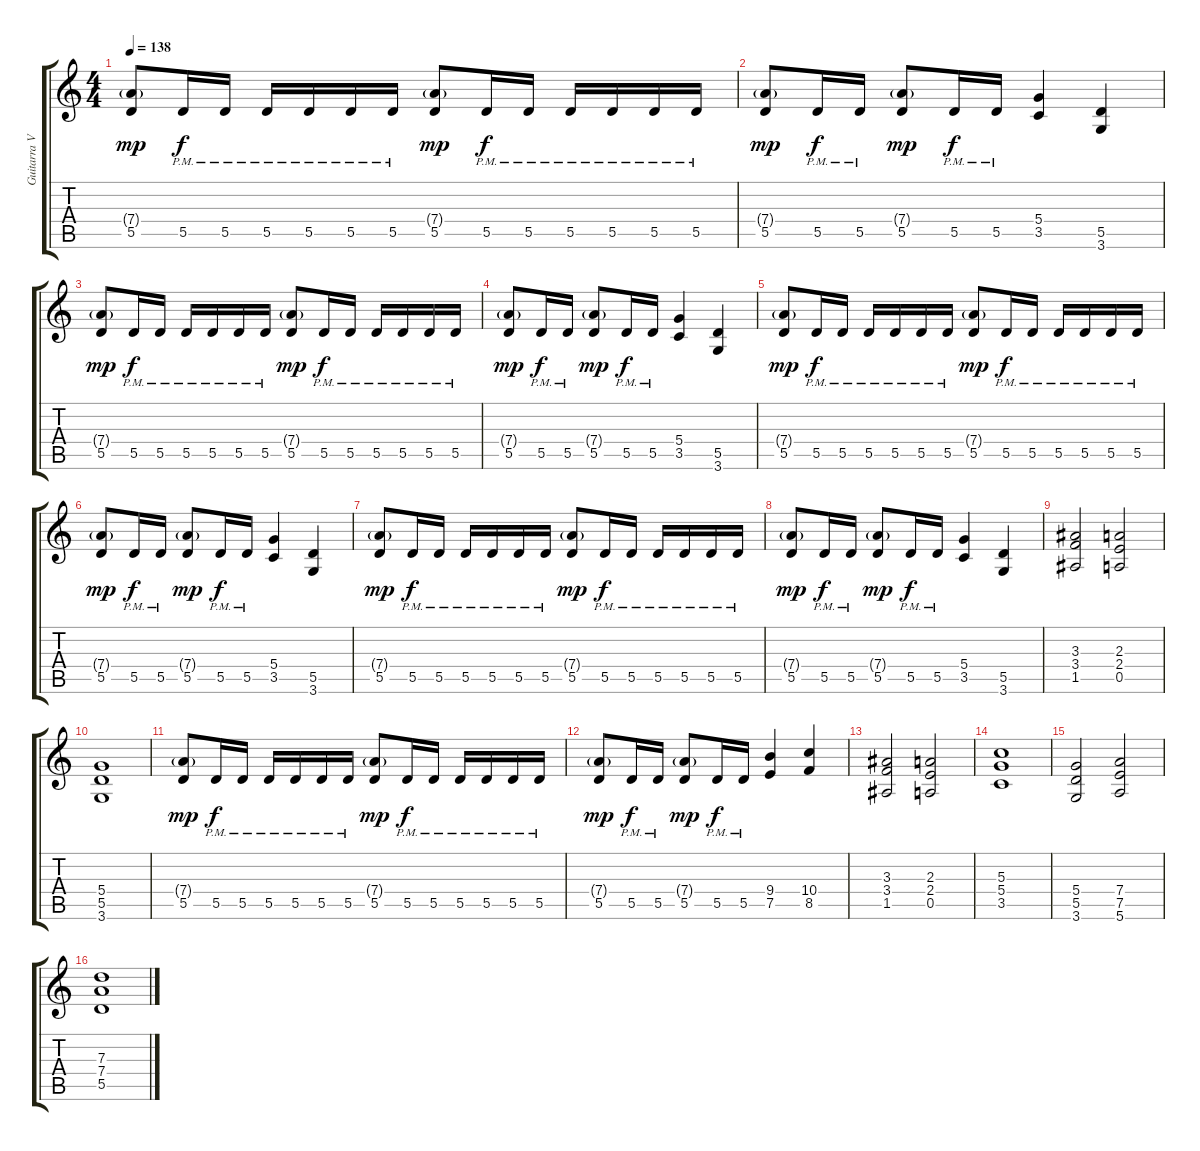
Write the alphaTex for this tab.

\track ("Guitarra VI (Dist. Rítmica)" "Guitarra V") {instrument distortionguitar}
\staff {score tabs}
\tuning (E4 B3 G3 D3 A2 E2) {hide}
\ts (4 4)
\tempo 138
\clef g2
\ks c
(7.4{g} 5.5).8{dy mp} 5.5{pm}.16{dy f} 5.5{pm}.16 5.5{pm}.16 5.5{pm}.16 5.5{pm}.16 5.5{pm}.16 (7.4{g} 5.5).8{dy mp} 5.5{pm}.16{dy f} 5.5{pm}.16 5.5{pm}.16 5.5{pm}.16 5.5{pm}.16 5.5{pm}.16 |
(7.4{g} 5.5).8{dy mp} 5.5{pm}.16{dy f} 5.5{pm}.16 (7.4{g} 5.5).8{dy mp} 5.5{pm}.16{dy f} 5.5{pm}.16 (5.4 3.5).4 (5.5 3.6).4 |
(7.4{g} 5.5).8{dy mp} 5.5{pm}.16{dy f} 5.5{pm}.16 5.5{pm}.16 5.5{pm}.16 5.5{pm}.16 5.5{pm}.16 (7.4{g} 5.5).8{dy mp} 5.5{pm}.16{dy f} 5.5{pm}.16 5.5{pm}.16 5.5{pm}.16 5.5{pm}.16 5.5{pm}.16 |
(7.4{g} 5.5).8{dy mp} 5.5{pm}.16{dy f} 5.5{pm}.16 (7.4{g} 5.5).8{dy mp} 5.5{pm}.16{dy f} 5.5{pm}.16 (5.4 3.5).4 (5.5 3.6).4 |
(7.4{g} 5.5).8{dy mp} 5.5{pm}.16{dy f} 5.5{pm}.16 5.5{pm}.16 5.5{pm}.16 5.5{pm}.16 5.5{pm}.16 (7.4{g} 5.5).8{dy mp} 5.5{pm}.16{dy f} 5.5{pm}.16 5.5{pm}.16 5.5{pm}.16 5.5{pm}.16 5.5{pm}.16 |
(7.4{g} 5.5).8{dy mp} 5.5{pm}.16{dy f} 5.5{pm}.16 (7.4{g} 5.5).8{dy mp} 5.5{pm}.16{dy f} 5.5{pm}.16 (5.4 3.5).4 (5.5 3.6).4 |
(7.4{g} 5.5).8{dy mp} 5.5{pm}.16{dy f} 5.5{pm}.16 5.5{pm}.16 5.5{pm}.16 5.5{pm}.16 5.5{pm}.16 (7.4{g} 5.5).8{dy mp} 5.5{pm}.16{dy f} 5.5{pm}.16 5.5{pm}.16 5.5{pm}.16 5.5{pm}.16 5.5{pm}.16 |
(7.4{g} 5.5).8{dy mp} 5.5{pm}.16{dy f} 5.5{pm}.16 (7.4{g} 5.5).8{dy mp} 5.5{pm}.16{dy f} 5.5{pm}.16 (5.4 3.5).4 (5.5 3.6).4 |
(3.3 3.4 1.5).2 (2.3 2.4 0.5).2 |
(5.4 5.5 3.6).1 |
(7.4{g} 5.5).8{dy mp} 5.5{pm}.16{dy f} 5.5{pm}.16 5.5{pm}.16 5.5{pm}.16 5.5{pm}.16 5.5{pm}.16 (7.4{g} 5.5).8{dy mp} 5.5{pm}.16{dy f} 5.5{pm}.16 5.5{pm}.16 5.5{pm}.16 5.5{pm}.16 5.5{pm}.16 |
(7.4{g} 5.5).8{dy mp} 5.5{pm}.16{dy f} 5.5{pm}.16 (7.4{g} 5.5).8{dy mp} 5.5{pm}.16{dy f} 5.5{pm}.16 (9.4 7.5).4 (10.4 8.5).4 |
(3.3 3.4 1.5).2 (2.3 2.4 0.5).2 |
(5.3 5.4 3.5).1 |
(5.4 5.5 3.6).2 (7.4 7.5 5.6).2 |
(7.3 7.4 5.5).1
